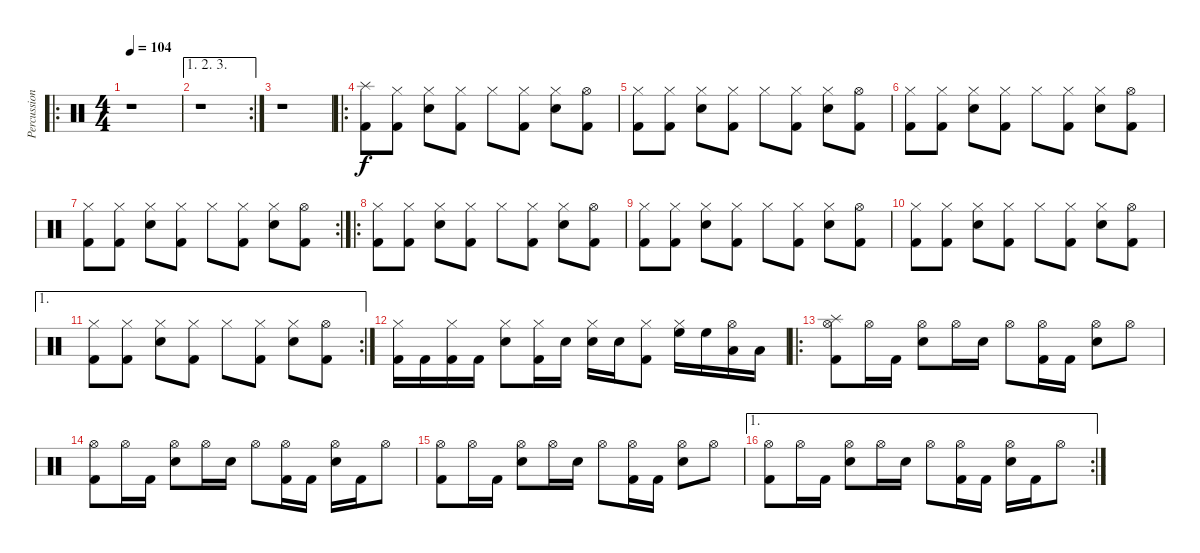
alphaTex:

\track ("Percussion" "Percussion") {instrument percussion}
\staff {score}
\articulation defaults
\ro
\ts (4 4)
\tempo 104
\clef neutral
\ks c
r.1{dy f} |
\ae (1 2 3)
\rc 2
r.1 |
r.1 |
\ro
("Splash (hit)" "Kick (hit) 2").8 ("Hi-Hat (closed)" "Kick (hit) 2").8 ("Hi-Hat (closed)" "Snare (hit) 2").8 ("Hi-Hat (closed)" "Kick (hit) 2").8 "Hi-Hat (closed)".8 ("Hi-Hat (closed)" "Kick (hit) 2").8 ("Hi-Hat (closed)" "Snare (hit) 2").8 ("Hi-Hat (open)" "Kick (hit) 2").8 |
("Hi-Hat (closed)" "Kick (hit) 2").8 ("Hi-Hat (closed)" "Kick (hit) 2").8 ("Hi-Hat (closed)" "Snare (hit) 2").8 ("Hi-Hat (closed)" "Kick (hit) 2").8 "Hi-Hat (closed)".8 ("Hi-Hat (closed)" "Kick (hit) 2").8 ("Hi-Hat (closed)" "Snare (hit) 2").8 ("Hi-Hat (open)" "Kick (hit) 2").8 |
("Hi-Hat (closed)" "Kick (hit) 2").8 ("Hi-Hat (closed)" "Kick (hit) 2").8 ("Hi-Hat (closed)" "Snare (hit) 2").8 ("Hi-Hat (closed)" "Kick (hit) 2").8 "Hi-Hat (closed)".8 ("Hi-Hat (closed)" "Kick (hit) 2").8 ("Hi-Hat (closed)" "Snare (hit) 2").8 ("Hi-Hat (open)" "Kick (hit) 2").8 |
\rc 2
("Hi-Hat (closed)" "Kick (hit) 2").8 ("Hi-Hat (closed)" "Kick (hit) 2").8 ("Hi-Hat (closed)" "Snare (hit) 2").8 ("Hi-Hat (closed)" "Kick (hit) 2").8 "Hi-Hat (closed)".8 ("Hi-Hat (closed)" "Kick (hit) 2").8 ("Hi-Hat (closed)" "Snare (hit) 2").8 ("Hi-Hat (open)" "Kick (hit) 2").8 |
\ro
("Hi-Hat (closed)" "Kick (hit) 2").8 ("Hi-Hat (closed)" "Kick (hit) 2").8 ("Hi-Hat (closed)" "Snare (hit) 2").8 ("Hi-Hat (closed)" "Kick (hit) 2").8 "Hi-Hat (closed)".8 ("Hi-Hat (closed)" "Kick (hit) 2").8 ("Hi-Hat (closed)" "Snare (hit) 2").8 ("Hi-Hat (open)" "Kick (hit) 2").8 |
("Hi-Hat (closed)" "Kick (hit) 2").8 ("Hi-Hat (closed)" "Kick (hit) 2").8 ("Hi-Hat (closed)" "Snare (hit) 2").8 ("Hi-Hat (closed)" "Kick (hit) 2").8 "Hi-Hat (closed)".8 ("Hi-Hat (closed)" "Kick (hit) 2").8 ("Hi-Hat (closed)" "Snare (hit) 2").8 ("Hi-Hat (open)" "Kick (hit) 2").8 |
("Hi-Hat (closed)" "Kick (hit) 2").8 ("Hi-Hat (closed)" "Kick (hit) 2").8 ("Hi-Hat (closed)" "Snare (hit) 2").8 ("Hi-Hat (closed)" "Kick (hit) 2").8 "Hi-Hat (closed)".8 ("Hi-Hat (closed)" "Kick (hit) 2").8 ("Hi-Hat (closed)" "Snare (hit) 2").8 ("Hi-Hat (open)" "Kick (hit) 2").8 |
\ae 1
\rc 2
("Hi-Hat (closed)" "Kick (hit) 2").8 ("Hi-Hat (closed)" "Kick (hit) 2").8 ("Hi-Hat (closed)" "Snare (hit) 2").8 ("Hi-Hat (closed)" "Kick (hit) 2").8 "Hi-Hat (closed)".8 ("Hi-Hat (closed)" "Kick (hit) 2").8 ("Hi-Hat (closed)" "Snare (hit) 2").8 ("Hi-Hat (open)" "Kick (hit) 2").8 |
("Hi-Hat (closed)" "Kick (hit) 2").16 "Kick (hit) 2".16 ("Hi-Hat (closed)" "Kick (hit) 2").16 "Kick (hit) 2".16 ("Hi-Hat (closed)" "Snare (hit) 2").8 ("Hi-Hat (closed)" "Kick (hit) 2").16 "Snare (hit) 2".16 ("Hi-Hat (closed)" "Snare (hit) 2").16 "Snare (hit) 2".16 ("Hi-Hat (closed)" "Kick (hit) 2").8 ("Hi-Hat (closed)" "High Floor Tom (hit)").16 "High Floor Tom (hit)".16 ("Hi-Hat (open)" "Low Tom (hit)").16 "Low Tom (hit)".16 |
\ro
("Hi-Hat (open)" "Splash (hit)" "Kick (hit) 2").8 "Hi-Hat (open)".16 "Kick (hit) 2".16 ("Hi-Hat (open)" "Snare (hit) 2").8 "Hi-Hat (open)".16 "Snare (hit) 2".16 "Hi-Hat (open)".8 ("Hi-Hat (open)" "Kick (hit) 2").16 "Kick (hit) 2".16 ("Hi-Hat (open)" "Snare (hit) 2").8 "Hi-Hat (open)".8 |
("Hi-Hat (open)" "Kick (hit) 2").8 "Hi-Hat (open)".16 "Kick (hit) 2".16 ("Hi-Hat (open)" "Snare (hit) 2").8 "Hi-Hat (open)".16 "Snare (hit) 2".16 "Hi-Hat (open)".8 ("Hi-Hat (open)" "Kick (hit) 2").16 "Kick (hit) 2".16 ("Hi-Hat (open)" "Snare (hit) 2").16 "Kick (hit) 2".16 "Hi-Hat (open)".8 |
("Hi-Hat (open)" "Kick (hit) 2").8 "Hi-Hat (open)".16 "Kick (hit) 2".16 ("Hi-Hat (open)" "Snare (hit) 2").8 "Hi-Hat (open)".16 "Snare (hit) 2".16 "Hi-Hat (open)".8 ("Hi-Hat (open)" "Kick (hit) 2").16 "Kick (hit) 2".16 ("Hi-Hat (open)" "Snare (hit) 2").8 "Hi-Hat (open)".8 |
\ae 1
\rc 2
("Hi-Hat (open)" "Kick (hit) 2").8 "Hi-Hat (open)".16 "Kick (hit) 2".16 ("Hi-Hat (open)" "Snare (hit) 2").8 "Hi-Hat (open)".16 "Snare (hit) 2".16 "Hi-Hat (open)".8 ("Hi-Hat (open)" "Kick (hit) 2").16 "Kick (hit) 2".16 ("Hi-Hat (open)" "Snare (hit) 2").16 "Kick (hit) 2".16 "Hi-Hat (open)".8
